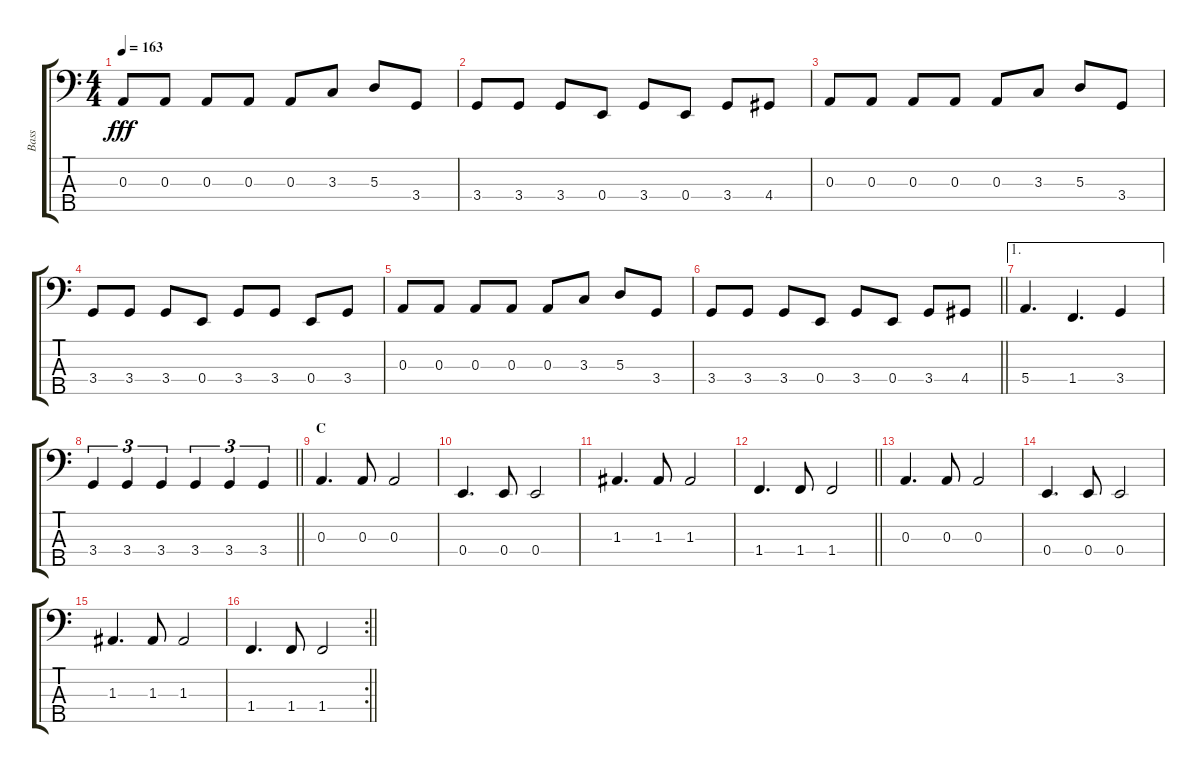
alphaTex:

\track ("Bass" "Bass") {instrument electricbassfinger}
\staff {score tabs}
\tuning (G2 D2 A1 E1 B0) {hide}
\ts (4 4)
\tempo 163
\clef f4
\ks c
0.3.8{dy fff} 0.3.8 0.3.8 0.3.8 0.3.8 3.3.8 5.3.8 3.4.8 |
3.4.8 3.4.8 3.4.8 0.4.8 3.4.8 0.4.8 3.4.8 4.4.8 |
0.3.8 0.3.8 0.3.8 0.3.8 0.3.8 3.3.8 5.3.8 3.4.8 |
3.4.8 3.4.8 3.4.8 0.4.8 3.4.8 3.4.8 0.4.8 3.4.8 |
0.3.8 0.3.8 0.3.8 0.3.8 0.3.8 3.3.8 5.3.8 3.4.8 |
\barLineRight lightlight
3.4.8 3.4.8 3.4.8 0.4.8 3.4.8 0.4.8 3.4.8 4.4.8 |
\ae 1
5.4.4{d} 1.4.4{d} 3.4.4 |
\barLineRight lightlight
3.4.4{tu (3 2)} 3.4.4{tu (3 2)} 3.4.4{tu (3 2)} 3.4.4{tu (3 2)} 3.4.4{tu (3 2)} 3.4.4{tu (3 2)} |
\section ("" "C")
0.3.4{d} 0.3.8 0.3.2 |
0.4.4{d} 0.4.8 0.4.2 |
1.3.4{d} 1.3.8 1.3.2 |
\barLineRight lightlight
1.4.4{d} 1.4.8 1.4.2 |
0.3.4{d} 0.3.8 0.3.2 |
0.4.4{d} 0.4.8 0.4.2 |
1.3.4{d} 1.3.8 1.3.2 |
\rc 2
\barLineRight lightlight
1.4.4{d} 1.4.8 1.4.2
